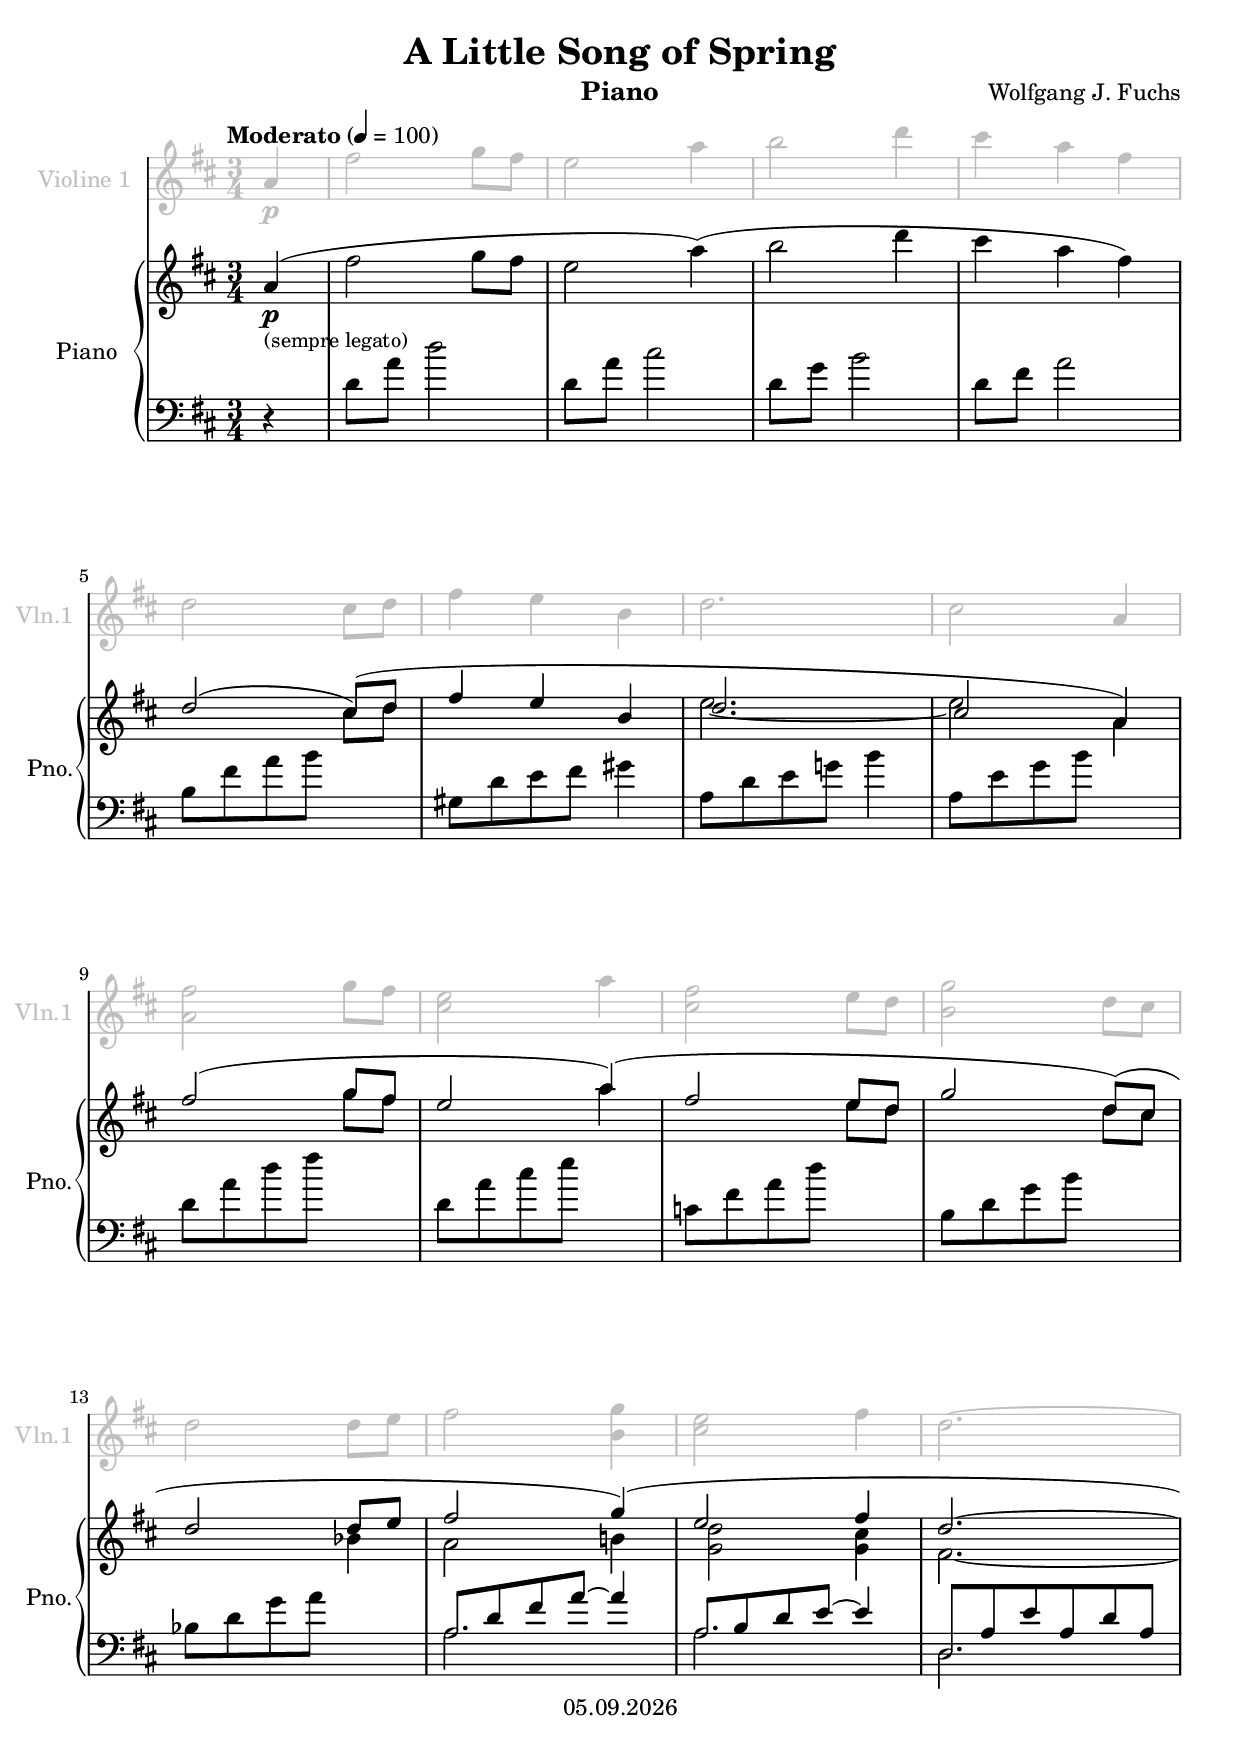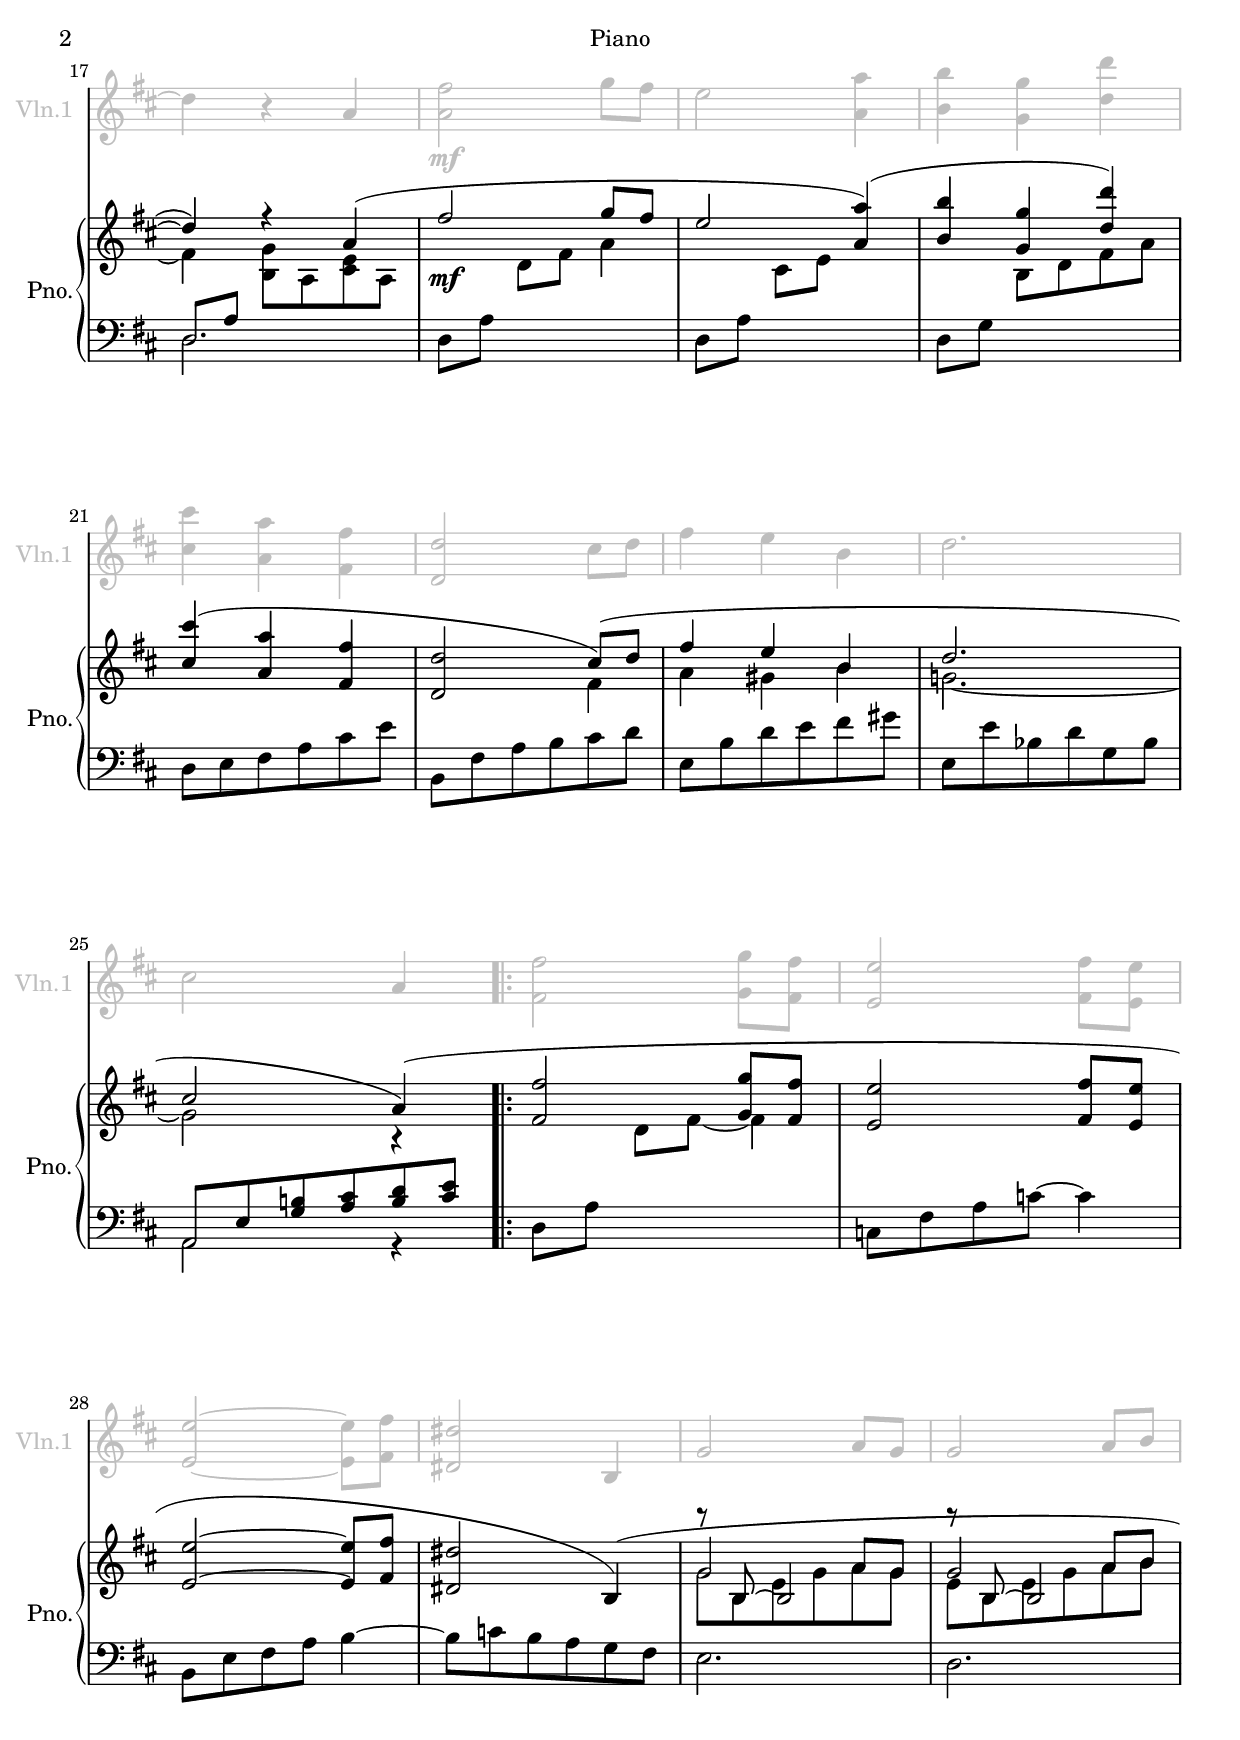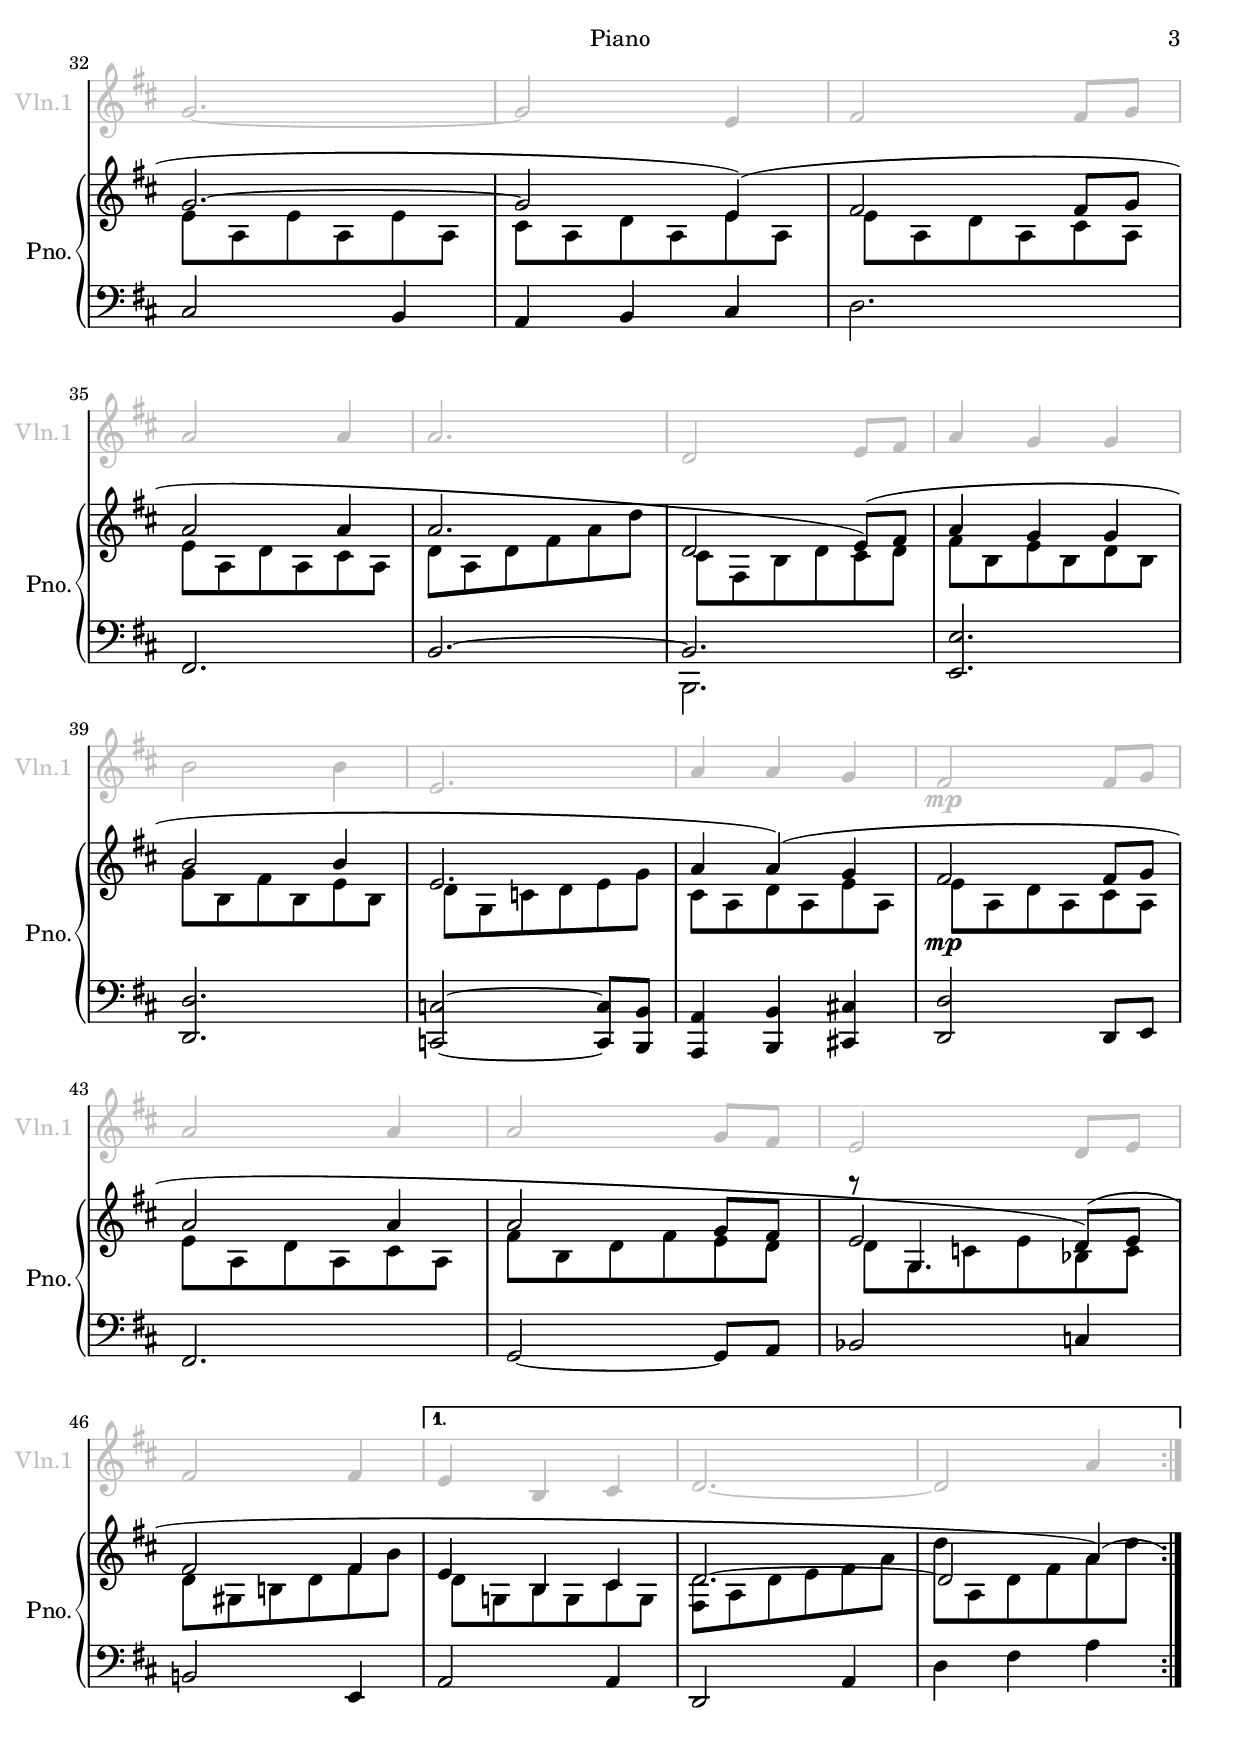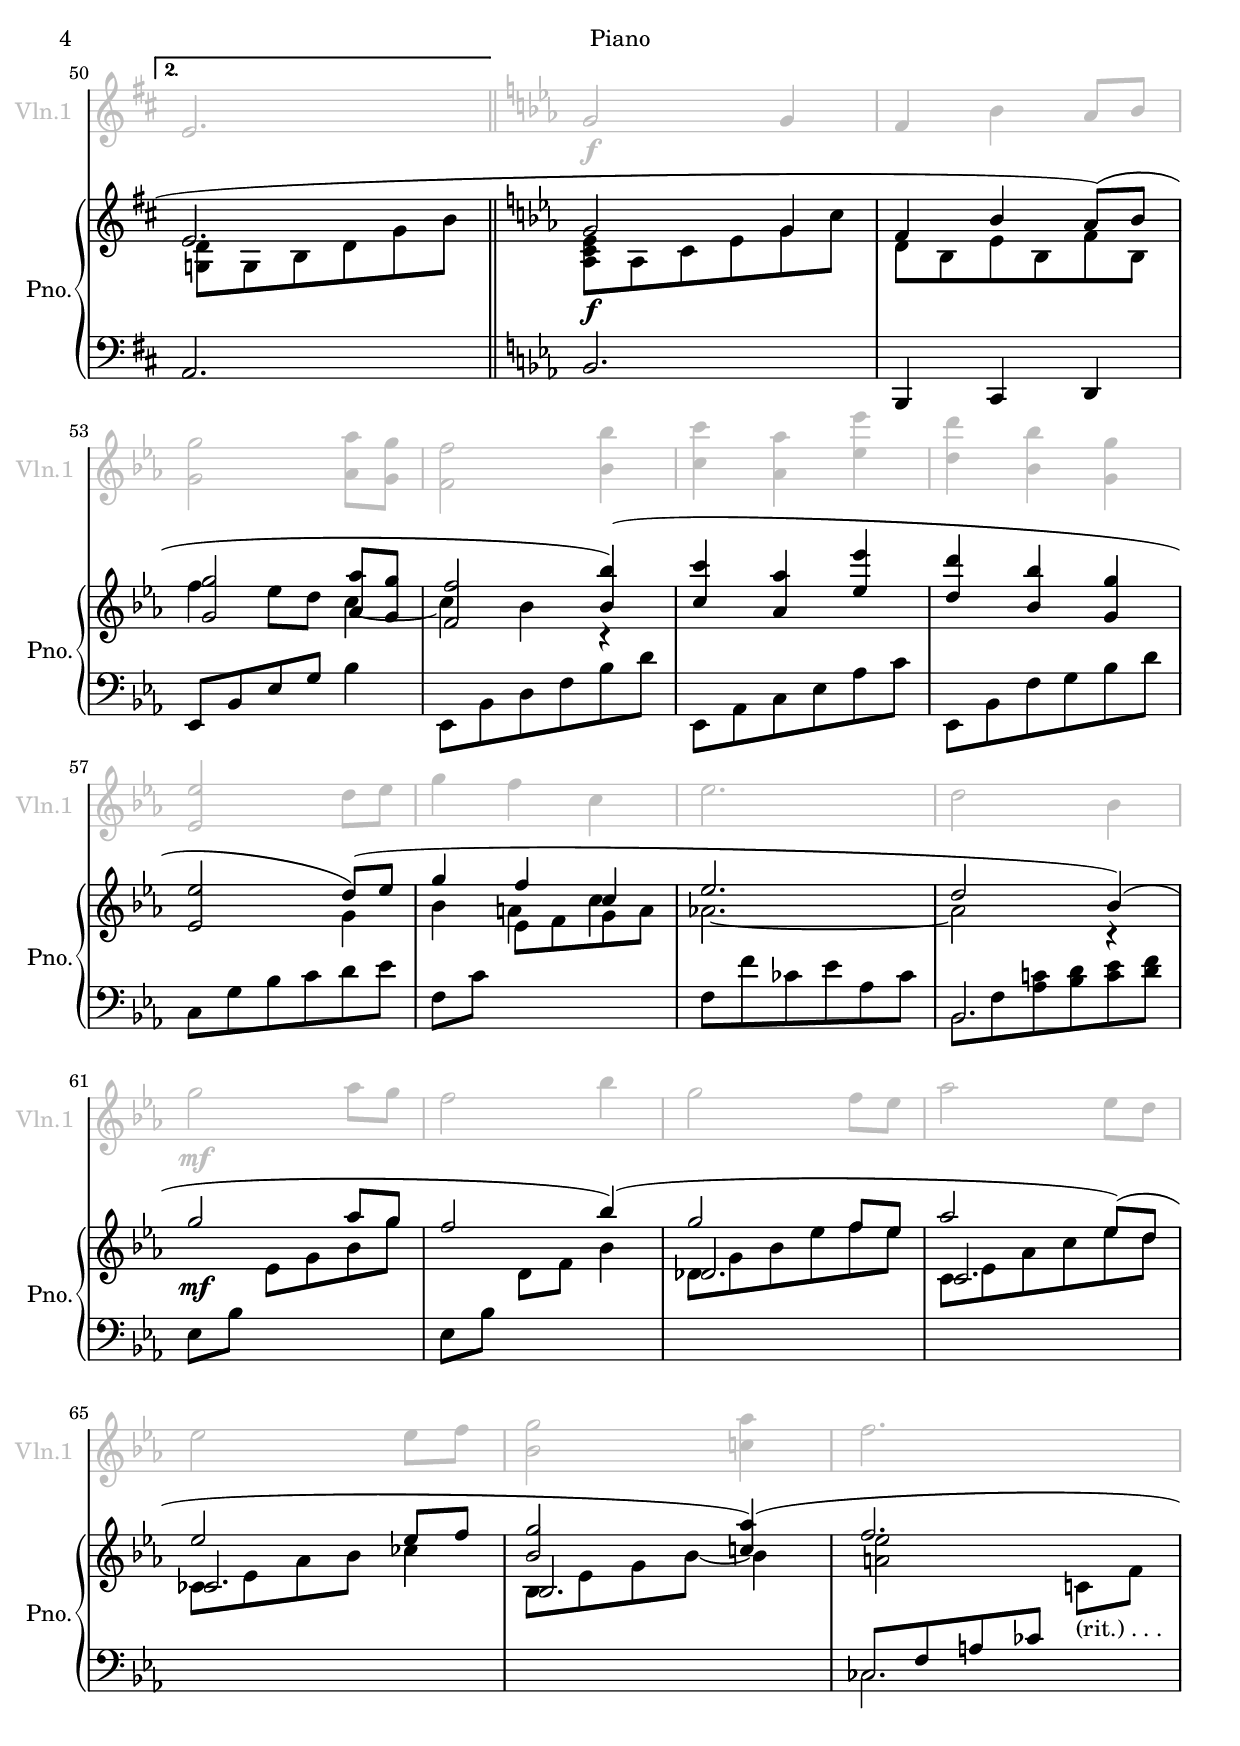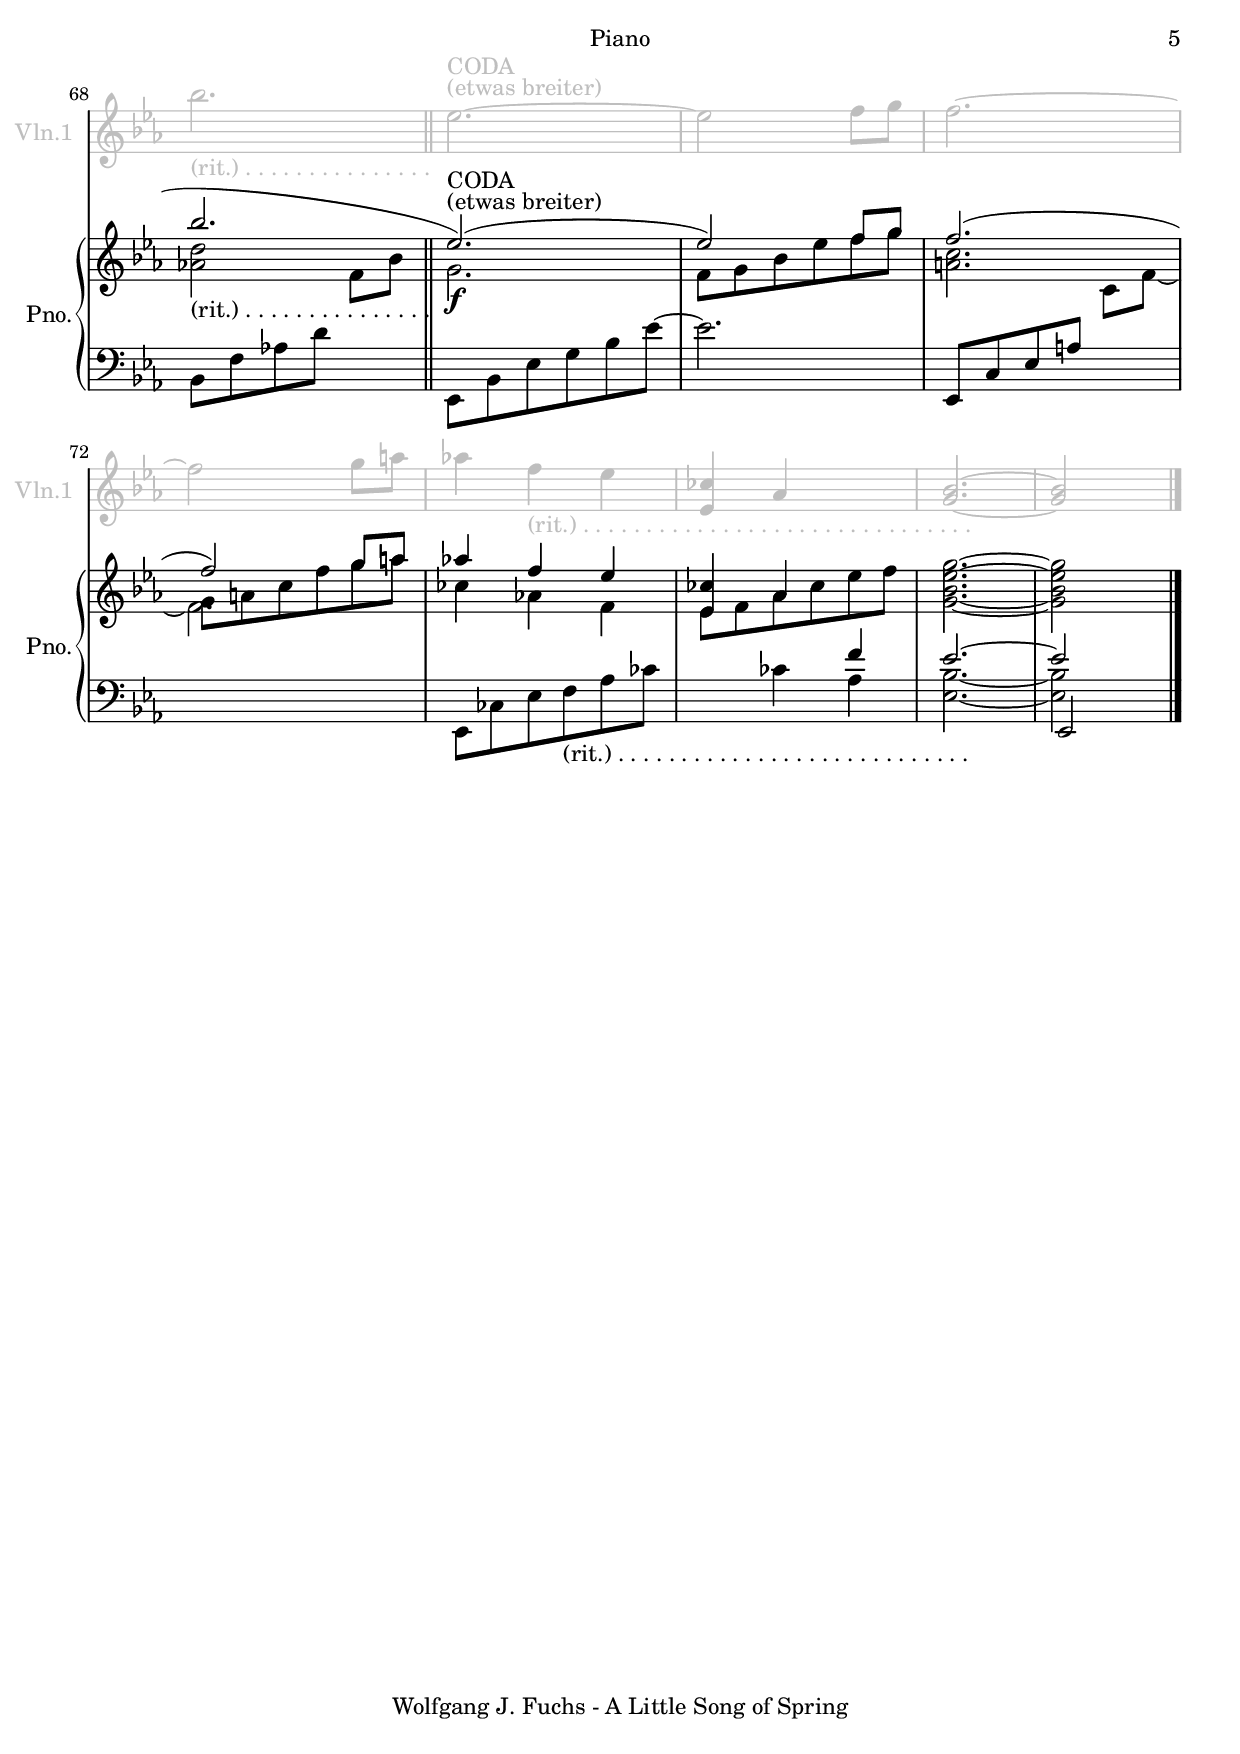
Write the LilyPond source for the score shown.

\version "2.18.2"

\include "../globals.ily"
\version "2.18.2"

\include "../globals.ily"

violinI = \relative c'' { 
  \globalSettings
  \clef treble
  a4 \p | fis'2 g8 fis | e2 a4 | b2 d4 | cis4 a fis | \break
  %5
  d2 cis8 d | fis4 e b | d2. | cis2 a4 | \break
  %9
  <a fis'>2 g'8 fis | <cis e>2 a'4 | <cis, fis>2 e8 d | <b g'>2 d8 cis | \break  
  %13
  d2 d8 e | fis2 <b, g'>4 | <cis e>2 fis4 | d2.~ | \break
  %17
  d4 r a | <a fis'>2\mf g'8 fis | e2 <a, a'>4 | <b b'> <g g'> <d' d'> | \break
  %21
  <cis cis'>4 <a a'> <fis fis'> | <d d'>2 cis'8 d | fis4 e b | d2. | \break
  %25
  cis2 a4 | 
  \repeat volta 2 { 
    <fis fis'>2 <g g'>8 <fis fis'> | <e e'>2 <fis fis'>8 <e e'> | \break
    %28
    <e e'>2~ <e e'>8 <fis fis'> | <dis dis'>2 b4 | g'2 a8 g | g2 a8 b | \break
    %31
    g2.~ | g2 e4 | fis2 fis8 g | \break
    %35
    a2 a4 | a2. | d,2 e8 fis | a4 g g | \break
    %39
    b2 b4 | e,2. | a4 a g | fis2\mp fis8 g | \break
    %43
    a2 a4 | a2 g8 fis | e2 d8 e | \break
    %46
    fis2 fis4 |
  } 
  \alternative {
    {
      e4 b cis | d2.~ | d2 a'4 | \break
    }
    {
      %50
      e2. | 
    }
  }
  \bar "||" \key es \major
  g2\f g4 | f4 bes as8 bes | \break
  %53
  <g\f g'>2 <as as'>8 <g g'> | <f f'>2 <bes bes'>4 | <c c'>4 <as as'> <es' es'> | <d d'> <bes bes'> <g g'> | \break
  %57
  <es es'>2 d'8 es | g4 f c | es2. | d2 bes4 | \break
  %61
  g'2\mf as8 g | f2 bes4 | g2 f8 es | as2 es8 d | \break
  %65
  es2 es8 f | <bes, g'>2 <c! as'>4 | f2. | \break
  %68
  bes2._"(rit.) . . . . . . . . . . . . . . . " | \bar "||" es,2.~^"(etwas breiter)"^"CODA" | es2 f8 g | f2.~ | \break
  %72
  f2 g8 a! | as!4 f_"(rit.) . . . . . . . . . . . . . . . . . . . . . . . . . . . . . . . " es | 
  <es, ces'>4 as s4 | <g bes>2.~ | <g bes>2 s4 | \bar "|." 
}

\version "2.18.2"

\include "../globals.ily"

pianoTreble = \relative c'' { 
  \globalSettings
  \clef treble
  a4( \p_\markup { \smaller "(sempre legato)" } | 
  fis'2 g8 fis | 
  e2 a4)( | 
  b2 d4 | 
  cis4 a fis) | \break
  %5
  << {d2( cis8)(d} \\ {s2 cis8 d} >> | 
  << {fis4 e b} \\ {s2.} >> |  
  << {d2.} \\ {e2.~} >> | 
  << {cis2 a4)} \\ {e'2 a,4} >> | \break
  %9
  << {fis'2( g8 fis} \\ {s2 g8 fis} >> | 
  << {e2 a4)(} \\ {s2 a4} >> | 
  << {fis2 e8 d} \\ {s2 e8 d} >> | 
  << {g2 d8)( cis} \\ {s2 d8 cis} >> | \break  
  %13
  << {d2 d8 e} \\ {s2 bes4} >> |
  << {fis'2 g4)(} \\ {a,2 b!4} >> |
  << {e2 fis4} \\ {<g, d'>2 <g cis>4} >> |
  << {d'2.~} \\ {fis,2.~} >> | \break
  %17
  << {d'4) r a(} \\ {fis4 <b, g'>8 a <cis e> a} >> |
  << {fis''2\mf g8 fis} \\ {s4 d,8 fis a4} >> |
  << {e'2 <a, a'>4)(} \\ {s4 cis,8 e s4} >> |
  << {<b' b'> <g g'> <d' d'>)} \\ {s4 b,8 d fis a} >> |
  \break
  %21
  << {<cis cis'>4( <a a'> <fis fis'>} \\{}>> |
  << {<d d'>2 cis'8)( d} \\ {s2 fis,4} >> |
  << {fis'4 e b} \\ {a gis b} >> |
  << {d2.} \\ {g,!2.~} >> | \break
  %25
  << {cis2 a4)(} \\ {g2 r4} >> |
  \repeat volta 2 { 
    << {<fis fis'>2 <g g'>8 <fis fis'>} \\ {s4 d8 fis~ fis4} >> | 
    << {<e e'>2 <fis fis'>8 <e e'>} \\ {} >> | \break
    %28
    << {<e e'>2~ <e e'>8 <fis fis'>} \\ {} >> | 
    << {<dis dis'>2 b4)(} \\ {} >> | 
    << {g'2 a8 g} \\ {g8 b, e g a g} \\ { r8 b,~ b2} >> |
    << {g'2 a8 b} \\ {e,8 b e g a b} \\ { r8 b,~ b2} >> | \break
    %31
    << {g'2.~} \\ {e8 a, e' a, e' a,} >> |
    << {g'2 e4)( } \\ {cis8 a d a e' a,} >> |
    << {fis'2 fis8 g} \\ {e8 a, d a cis a} >> | \break
    %35
    << {a'2 a4} \\ {e8 a, d a cis a} >> |
    << {a'2.} \\ {d,8 a d fis a d} >> |
    << {d,2 e8)( fis} \\ {cis8 fis, b d cis d} >> |
    << {a'4 g g} \\ {fis8 b, e b d b} >> |
    \break
    %39
    << {b'2 b4} \\ {g8 b, fis' b, e b} >> |
    << {e2.} \\ {d8 g, c d e g} >> |
    << {a4 a)( g} \\ {cis,8 a d a e' a,} >> |
    << {fis'2\mp fis8 g} \\ {e8 a, d a cis a} >> | \break
    %43
    << {a'2 a4} \\ {e8 a, d a cis a} >> |
    << {a'2 g8 fis} \\ {fis8 b, d fis e d} >> |
    << {e2 d8)( e} \\ {d8 g, c e bes c} \\ {r8 g4. s4} >> | \break
    %46
    << {fis'2 fis4} \\ {d8 gis, b! d fis b} >> | 
  } 
  \alternative {
    {
      << {e,4 b cis} \\ {d8 g,! b g cis g} >> | 
      << {d'2.~} \\ {<fis, d'>8 a d e fis a} >> | 
      << {d,2 a'4)(} \\ {d8 a, d fis a d} >> | \break
    }
    {
      %50
      << {e,2.} \\ {<g,! d'>8 g b d g b} >> |
    }
  }
  \bar "||" \key es \major
  << {g2\f g4} \\ {<as, c es>8 as c es g c} >> | 
  << {f,4 bes as8)( bes} \\ {d,8 bes es bes f' bes,} >> | \break
  %53
  << {<g'\f g'>2 <as as'>8 <g g'>} \\ {f'4 es8 d c4~} >> |
  << {<f, f'>2 <bes bes'>4)(} \\ {c4 bes r} >> |
  << { <c c'>4 <as as'> <es' es'> } \\ {} >> | 
  << { <d d'> <bes bes'> <g g'> } \\ {} >> |
  \break
  %57
  << {<es es'>2 d'8)( es} \\ {s2 g,4} >> |
  <<{g'4 f c}\\{s4 es,8 f g a}\\{}\\{bes4 a c}>> |
  <<{es2. }\\{as,!2.~}>> | 
  <<{d2 bes4)(}\\{as2 r4}>> | \break
  %61
  <<{g'2\mf as8 g}\\{s4 es,8 g bes g'}>> |
  <<{f2 bes4)(}\\{s4 d,,8 f bes4}>> |
  <<{g'2 f8 es}\\{des,8 g bes es f es}\\{des,2.}>> |
  <<{as''2 es8)( d}\\{c,8 es as c es d}\\{c,2.}>> | \break
  %65
  <<{es'2 es8 f}\\{ces,8 es as bes ces!4}\\{ces,2.}>> |
  <<{<bes' g'>2 <c! as'>4)(}\\{bes,8 es g bes~ bes4}\\{bes,2.}>> |
  <<{f''2.}\\{<a,! es'>2 c,!8_"(rit.) . . ." f}>> | \break
  %68
  <<{bes'2._"(rit.) . . . . . . . . . . . . . . . "}\\{<as,! d>2 f8 bes}>> | \bar "||"
  <<{es2.)(}\\{g,2.\f^"(etwas breiter)"^"CODA"} >> |
  <<{es'2) f8 g}\\{f,8 g bes es f g}>> |
  <<{f2.(}\\{<a,! c>2.}\\{}\\{s2 c,8 f~}>> | \break
  %72
  <<{f'2) g8 a!}\\{g,8 a! c f g a!}\\{}\\{f,2.}>> |
  <<{as'!4 f es}\\{ces as! f}>> |
  <<{<es ces'>4 as s4}\\{es8 f as ces es f}>> |
  <g, bes es g>2.~ |
  <g bes es g>2 s4 |
  \bar "|." 
}

pianoBass = \relative c' { \clef treble
  \globalSettings
  \clef bass
  r4 | d8 a' d2 | d,8 a' cis2 | d,8 g b2 | d,8 fis a2 | \break 
  %5
  b,8 fis' a b s4 | gis,8 d' e fis gis4 | a,8 d e g! b4 | a,8 e' g b s4 | \break
  %9
  d,8 a' d fis s4 | d,8 a' cis e s4 | c,8 fis a d s4 | b,8 d g b s4 | \break
  %13
  bes,8 d g a s4 | << { a,8 d fis a~ a4  } \\ { a,2. } >> | << { a8 b d e~ e4 } \\ { a,2.} >> | \clef bass 
  << { d,8 a' e' a, d a } \\ { d,2. }  >> | \break
  %17
  << { d8 a' s2 } \\ { d,2. } >> | d8 a' s2 | d,8 a' s2 | d,8 g s2 | \break
  %21
  d8 e fis a cis e | b, fis' a b cis d | e, b' d e fis gis | e, e' bes d g, bes | \break
  %25
  << {a,8 e' <g b!> <a cis> <b d> <cis e> } \\ {a,2 r4} >> | 
  \repeat volta 2 { 
    d8 a' s2 | c,8 fis a c~ c4 | \break
    %28
    b,8 e fis a b4~ | b8 c b a g fis | e2. | d2. | \break
    %32
    cis2 b4 | a b cis | d2. | \break
    fis,2. | << {b2.~} \\ {s2.} >> | << {b2.} \\ {b,2.} >> | <e e'>2. | \break
    %39
    <d d'>2. | <c c'>2~ <c c'>8 <b b'> | <a a'>4 <b b'> <cis! cis'!> | <d d'>2 d8 e | \break
    %43
    fis2. | g2~ g8 a | bes2 c4 | \break
    %46
    b!2 e,4 | }
    \alternative {
      {
        a2 a4 | d,2 a'4 | d4 fis a | \break
      }
      {
        %50
        a,2. | 
      }
  }
  \bar "||" \key es \major 
  bes2. | bes,4 c d | \break
  %53
  es8 bes' es g bes4 | es,,8 bes' d f bes d | es,, as c es as c | es,, bes' f' g bes d | \break
  %57
  c,8 g' bes c d es | f,8 c' s2 | f,8 f' ces es as, ces | << {bes,2.} \\ {bes8 f' <as c!> <bes d> <c es> <d f>} >> | \break
  %61
  es,8 bes' s2 | es,8 bes' s2 | s2. | s2. | \break
  %65
  s2. | s2. | << {ces,8 f a ces! s4} \\ {ces,2.} >> | \break
  %68
  bes8 f' as! d s4 | \bar "||"
  es,,8 bes' es g bes es~ | es2. | es,,8 c' es a s4 | \break
  %72
  s2. | es,8 ces' es f_"(rit.) . . . . . . . . . . . . . . . . . . . . . . . . . . . ." as ces | 
  << {s2 f4} \\ {s4 ces as} >> | << {es'2.~} \\ {<es, bes'>2.~} >> | \noBreak 
  << {es'2 s4} \\ {<es, bes'>2 s4} \\ { es,2 s4 } >> | \bar "|." 
}


\header {
  instrument = "Piano"
}

\score {
  <<            
    \new Staff \with { instrumentName = "Violine 1" shortInstrumentName = "Vln.1" } {
      \applyContext #(override-color-for-all-grobs (x11-color 'gray))
      \violinI 
    }    
    \new PianoStaff \with { instrumentName = "Piano" shortInstrumentName = "Pno." } { << 
      \new Staff { \pianoTreble } 
      \new Staff { \pianoBass } 
    >> }        
  >>
  \layout { 
    indent = 1.5\cm
    short-indent = 0.5\cm
  }
}
